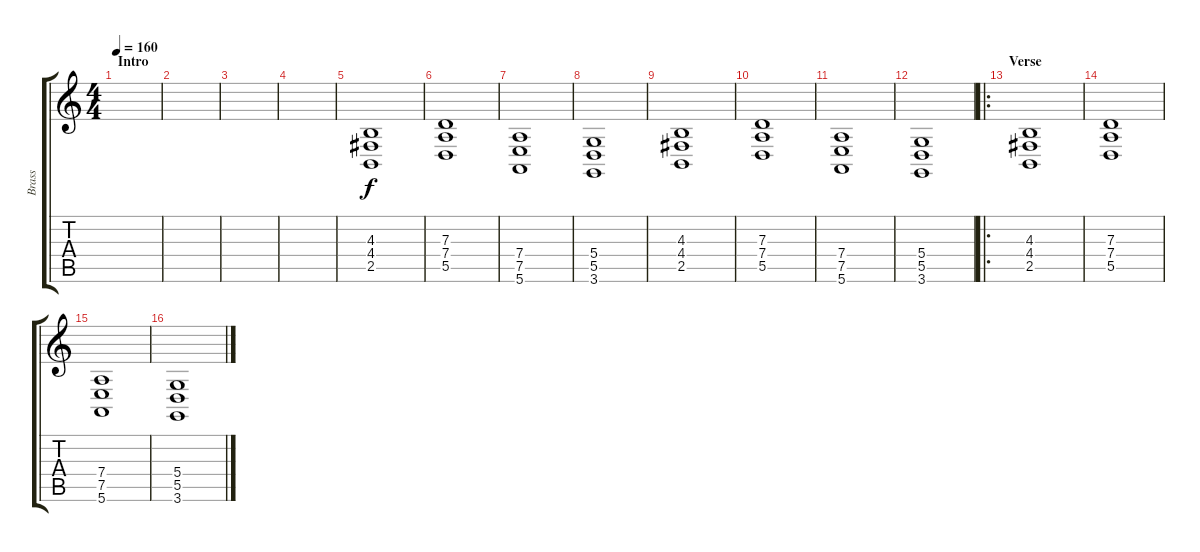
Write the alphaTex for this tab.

\track ("Brass" "Brass") {instrument brasssection}
\staff {score tabs}
\tuning (E4 B3 G3 D3 A2 E2) {hide}
\ts (4 4)
\section ("" "Intro")
\tempo 160
\clef g2
\ks c
|
|
|
|
(4.3 4.4 2.5).1 |
(7.3 7.4 5.5).1 |
(7.4 7.5 5.6).1 |
(5.4 5.5 3.6).1 |
(4.3 4.4 2.5).1 |
(7.3 7.4 5.5).1 |
(7.4 7.5 5.6).1 |
(5.4 5.5 3.6).1 |
\ro
\section ("" "Verse")
(4.3 4.4 2.5).1 |
(7.3 7.4 5.5).1 |
(7.4 7.5 5.6).1 |
(5.4 5.5 3.6).1
